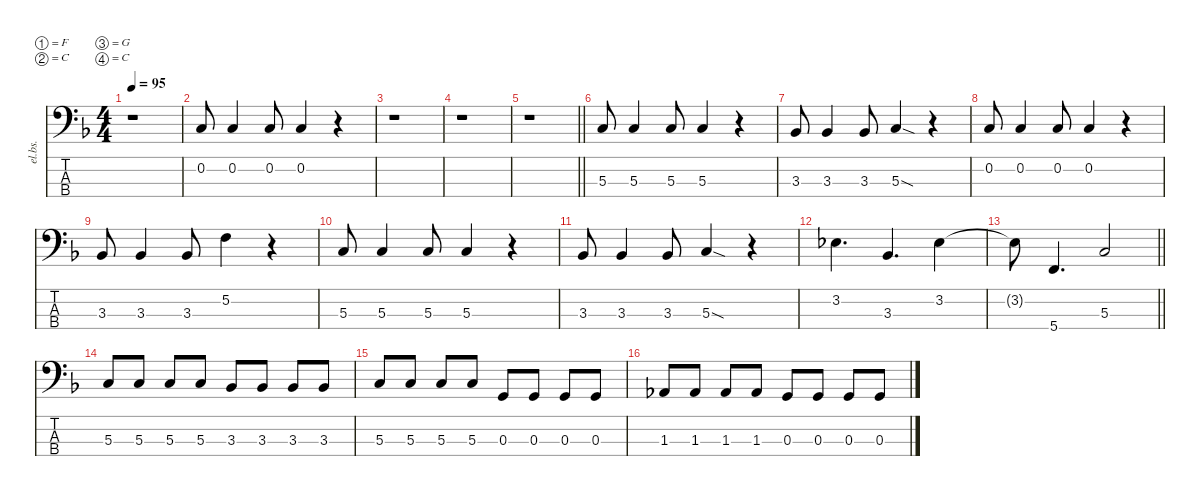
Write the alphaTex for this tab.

\defaultSystemsLayout 4
\hideDynamics
\bracketExtendMode nobrackets
\otherSystemsTrackNameOrientation horizontal
\track ("Marco" "el.bs.") {instrument electricbasspick}
\staff {score tabs}
\tuning (F2 C2 G1 C1)
\ts (4 4)
\tempo 95
\clef f4
\ks f
r.1{dy mf} |
0.2.8 0.2.4 0.2.8 0.2.4 r.4 |
r.1 |
r.1 |
\barLineRight lightlight
r.1 |
5.3.8{dy f} 5.3.4 5.3.8 5.3.4 r.4 |
3.3.8{dy mf} 3.3.4 3.3.8 5.3{sod}.4{dy f} r.4 |
0.2.8{dy mf} 0.2.4 0.2.8 0.2.4 r.4 |
3.3.8 3.3.4 3.3.8{dy f} 5.2.4 r.4 |
5.3.8 5.3.4 5.3.8 5.3.4 r.4 |
3.3.8{dy mf} 3.3.4 3.3.8 5.3{sod}.4{dy f} r.4 |
3.2.4{d} 3.3.4{d} 3.2.4 |
\barLineRight lightlight
3.2{t}.8 5.4.4{d dy mf} 5.3.2{dy f} |
5.3.8{dy mf} 5.3.8 5.3.8 5.3.8 3.3.8 3.3.8 3.3.8 3.3.8 |
5.3.8 5.3.8 5.3.8 5.3.8 0.3.8 0.3.8 0.3.8 0.3.8 |
1.3.8 1.3.8 1.3.8 1.3.8 0.3.8 0.3.8 0.3.8 0.3.8
